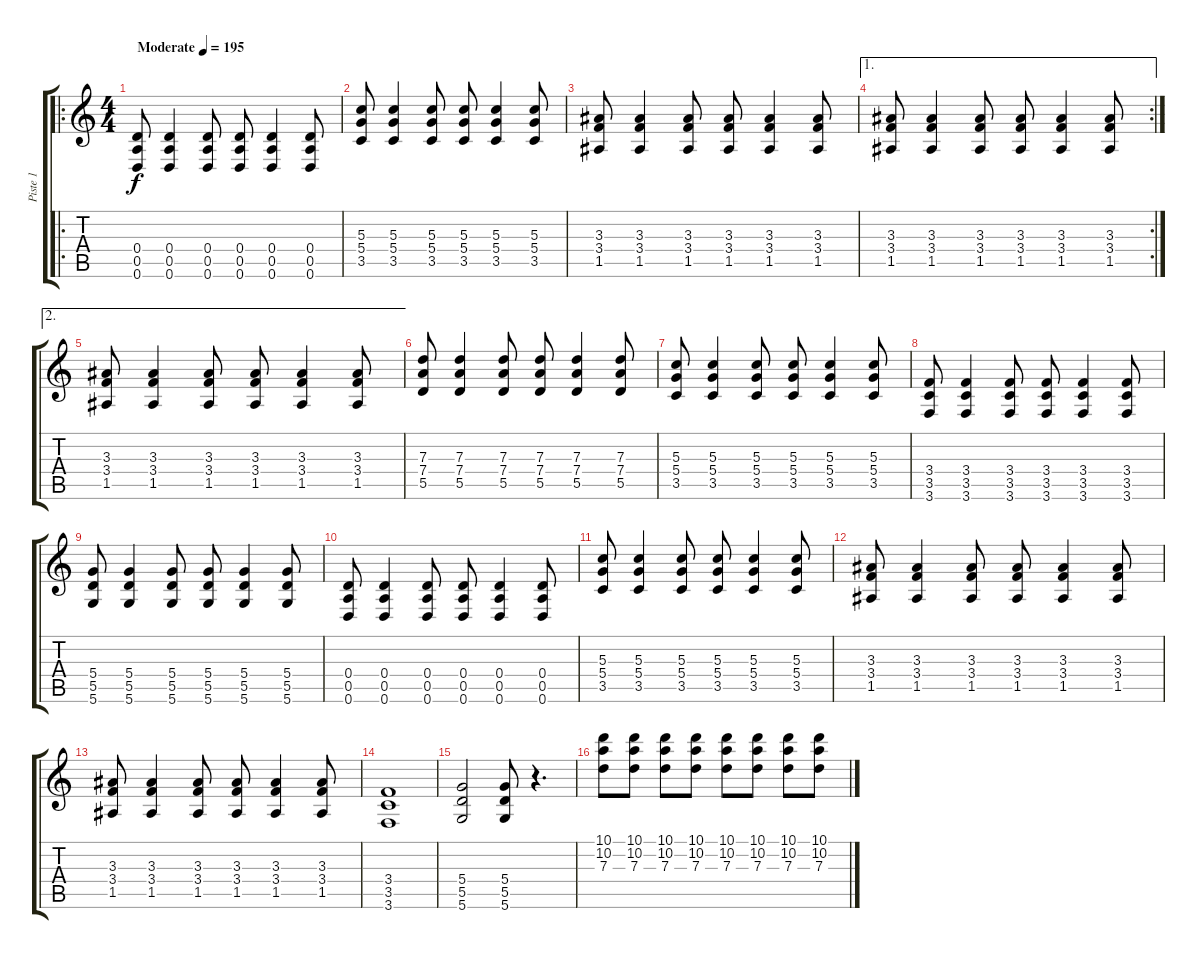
\track ("Piste 1" "Piste 1") {instrument overdrivenguitar}
\staff {score tabs}
\tuning (E4 B3 G3 D3 A2 D2) {hide}
\ro
\ts (4 4)
\tempo (195 "Moderate")
\clef g2
\ks c
(0.4 0.5 0.6).8{dy f instrument overdrivenguitar} (0.4 0.5 0.6).4 (0.4 0.5 0.6).8 (0.4 0.5 0.6).8 (0.4 0.5 0.6).4 (0.4 0.5 0.6).8 |
(5.3 5.4 3.5).8 (5.3 5.4 3.5).4 (5.3 5.4 3.5).8 (5.3 5.4 3.5).8 (5.3 5.4 3.5).4 (5.3 5.4 3.5).8 |
(3.3 3.4 1.5).8 (3.3 3.4 1.5).4 (3.3 3.4 1.5).8 (3.3 3.4 1.5).8 (3.3 3.4 1.5).4 (3.3 3.4 1.5).8 |
\ae 1
\rc 2
(3.3 3.4 1.5).8 (3.3 3.4 1.5).4 (3.3 3.4 1.5).8 (3.3 3.4 1.5).8 (3.3 3.4 1.5).4 (3.3 3.4 1.5).8 |
\ae 2
(3.3 3.4 1.5).8 (3.3 3.4 1.5).4 (3.3 3.4 1.5).8 (3.3 3.4 1.5).8 (3.3 3.4 1.5).4 (3.3 3.4 1.5).8 |
(7.3 7.4 5.5).8 (7.3 7.4 5.5).4 (7.3 7.4 5.5).8 (7.3 7.4 5.5).8 (7.3 7.4 5.5).4 (7.3 7.4 5.5).8 |
(5.3 5.4 3.5).8 (5.3 5.4 3.5).4 (5.3 5.4 3.5).8 (5.3 5.4 3.5).8 (5.3 5.4 3.5).4 (5.3 5.4 3.5).8 |
(3.4 3.5 3.6).8 (3.4 3.5 3.6).4 (3.4 3.5 3.6).8 (3.4 3.5 3.6).8 (3.4 3.5 3.6).4 (3.4 3.5 3.6).8 |
(5.4 5.5 5.6).8 (5.4 5.5 5.6).4 (5.4 5.5 5.6).8 (5.4 5.5 5.6).8 (5.4 5.5 5.6).4 (5.4 5.5 5.6).8 |
(0.4 0.5 0.6).8 (0.4 0.5 0.6).4 (0.4 0.5 0.6).8 (0.4 0.5 0.6).8 (0.4 0.5 0.6).4 (0.4 0.5 0.6).8 |
(5.3 5.4 3.5).8 (5.3 5.4 3.5).4 (5.3 5.4 3.5).8 (5.3 5.4 3.5).8 (5.3 5.4 3.5).4 (5.3 5.4 3.5).8 |
(3.3 3.4 1.5).8 (3.3 3.4 1.5).4 (3.3 3.4 1.5).8 (3.3 3.4 1.5).8 (3.3 3.4 1.5).4 (3.3 3.4 1.5).8 |
(3.3 3.4 1.5).8 (3.3 3.4 1.5).4 (3.3 3.4 1.5).8 (3.3 3.4 1.5).8 (3.3 3.4 1.5).4 (3.3 3.4 1.5).8 |
(3.4 3.5 3.6).1 |
(5.4 5.5 5.6).2 (5.4 5.5 5.6).8 r.4{d} |
(10.1 10.2 7.3).8 (10.1 10.2 7.3).8 (10.1 10.2 7.3).8 (10.1 10.2 7.3).8 (10.1 10.2 7.3).8 (10.1 10.2 7.3).8 (10.1 10.2 7.3).8 (10.1 10.2 7.3).8
